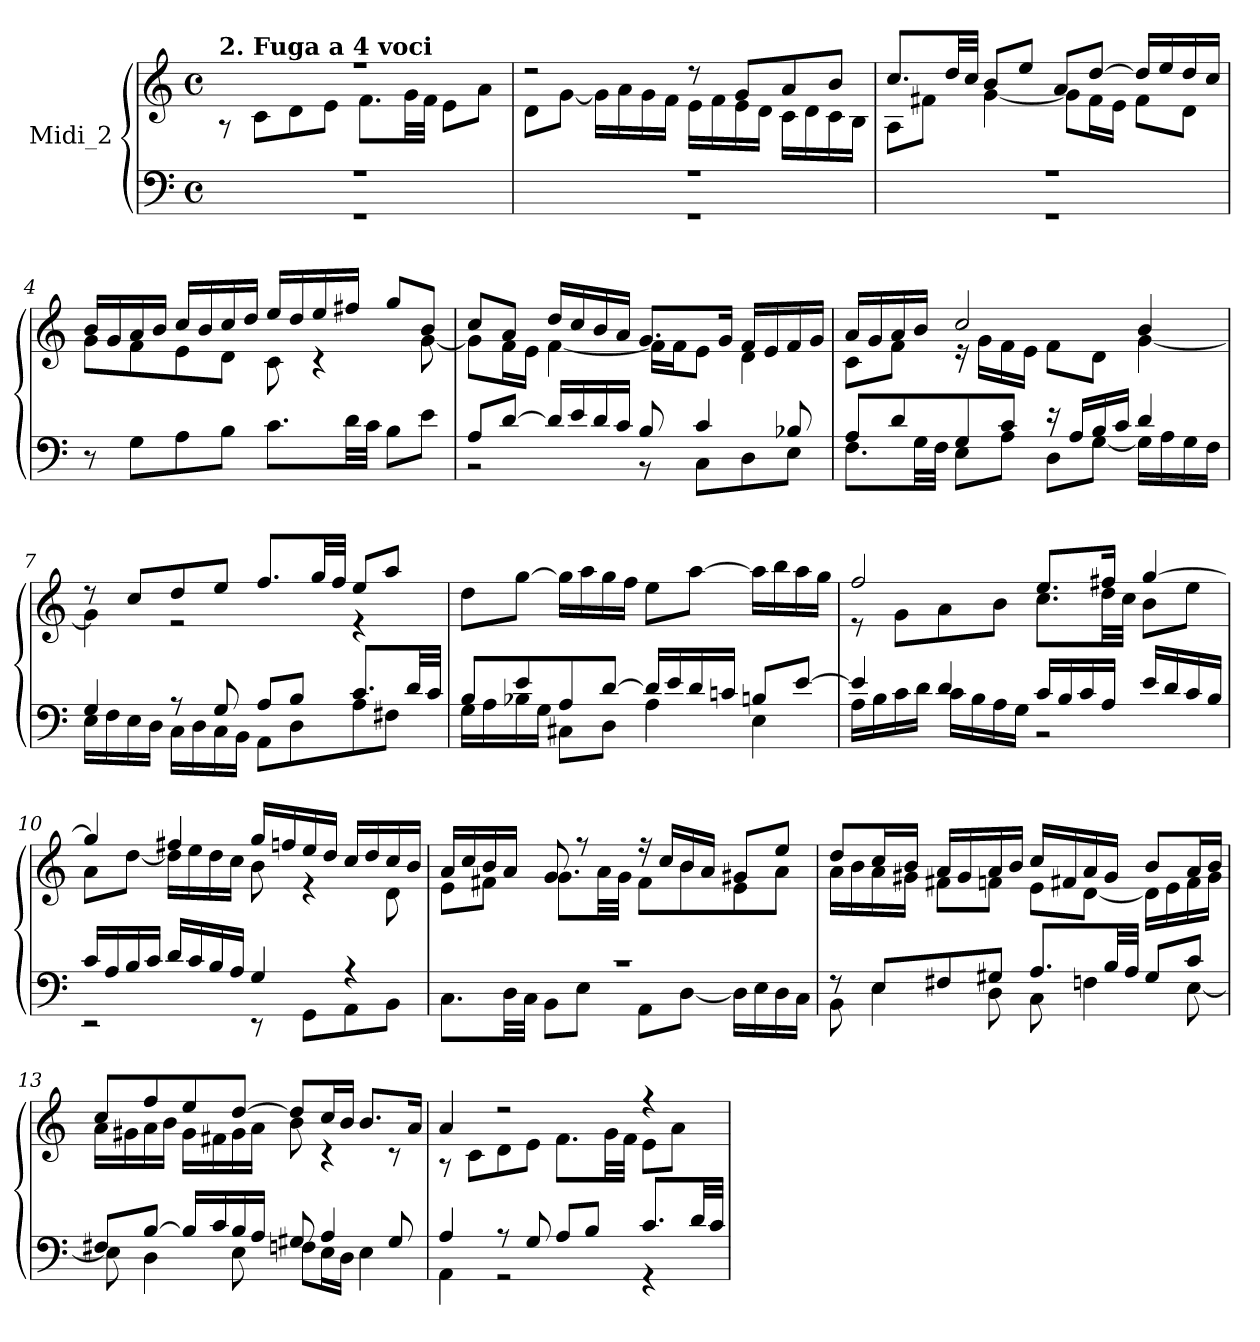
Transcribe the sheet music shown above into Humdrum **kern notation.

**kern	**kern
*part1	*part1
*staff2	*staff1
*I"Midi_2	*
*clefF4	*clefG2
*k[]	*k[]
*M4/4	*M4/4
*met(c)	*met(c)
=1	=1
*^	*^
!	!	!LO:TX:a:B:t=2. Fuga a 4 voci	!
1r	1r	1r	8r
.	.	.	8c\L
.	.	.	8d\
.	.	.	8e\J
.	.	.	8.f\L
.	.	.	32g\LL
.	.	.	32f\JJJ
.	.	.	8e\L
.	.	.	8a\J
=2	=2	=2	=2
1r	1r	2r	8d\L
.	.	.	[8g\J
.	.	.	16g\LL]
.	.	.	16a\
.	.	.	16g\
.	.	.	16f\JJ
.	.	8r	16e\LL
.	.	.	16f\
.	.	8g/L	16e\
.	.	.	16d\JJ
.	.	8a/	16c\LL
.	.	.	16d\
.	.	8b/J	16c\
.	.	.	16B\JJ
=3	=3	=3	=3
1r	1r	8.cc/L	8A\L
.	.	.	8f#X\J
.	.	32dd/LL	.
.	.	32cc/JJJ	.
.	.	8b/L	[4g\
.	.	8ee/J	.
.	.	8a/L	8g\L]
.	.	[8dd/J	16f#\L
.	.	.	16e\JJ
.	.	16dd/LL]	8f#\L
.	.	16ee/	.
.	.	16dd/	8d\J
.	.	16cc/JJ	.
*v	*v	*	*
!!LO:LB:g=z	!!
=4	=4	=4
8r	16b/LL	8g\L
.	16g/	.
8G\L	16a/	8f\
.	16b/JJ	.
8A\	16cc/LL	8e\
.	16b/	.
8B\J	16cc/	8d\J
.	16dd/JJ	.
8.c\L	16ee/LL	8c\
.	16dd/	.
.	16ee/	4r
32d\LL	16ff#X/JJ	.
32c\JJJ	.	.
8B\L	8gg/L	.
8e\J	8b/J	[8g\
=5	=5	=5
*^	*	*
8A/L	2r	8cc/L	8g\L]
[8d/J	.	8a/J	16f\L
.	.	.	16e\JJ
16d/LL]	.	16dd/LL	[4f\
16e/	.	16cc/	.
16d/	.	16b/	.
16c/JJ	.	16a/JJ	.
8B/	8r	8.g/L	16f\LL]
.	.	.	16f\J
4c/	8C\L	.	8e\J
.	.	16g/Jk	.
.	8D\	16f/LL	4d\
.	.	16e/	.
8B-X/	8E\J	16f/	.
.	.	16g/JJ	.
!!LO:LB:g=z	!!
=6	=6	=6	=6
8A/L	8.F\L	16a/LL	8c\L
.	.	16g/	.
8d/	.	16a/	8f\J
.	32G\LL	16b/JJ	.
.	32F\JJJ	.	.
8G/	8E\L	2cc/	16r
.	.	.	16g\LL
8c/J	8A\J	.	16f\
.	.	.	16e\JJ
16r	8D\L	.	8f\L
16A/LL	.	.	.
16B/	[8G\J	.	8d\J
16c/JJ	.	.	.
4d/	16G\LL]	4b/	[4g\
.	16A\	.	.
.	16G\	.	.
.	16F\JJ	.	.
=7	=7	=7	=7
4G/	16E\LL	8r	4g\]
.	16F\	.	.
.	16E\	8cc/L	.
.	16D\JJ	.	.
8r	16C\LL	8dd/	2r
.	16D\	.	.
8G/	16C\	8ee/J	.
.	16BB\JJ	.	.
8A/L	8AA\L	8.ff/L	.
8B/J	8D\	.	.
.	.	32gg/LL	.
.	.	32ff/JJJ	.
8.c/L	8A\	8ee/L	4r
.	8F#X\J	8aa/J	.
32d/LL	.	.	.
32c/JJJ	.	.	.
*	*	*v	*v
!!LO:LB:g=z
=8	=8	=8
8B/L	16G\LL	8dd\L
.	16A\	.
8e/	16B-X\	[8gg\J
.	16G\JJ	.
8A/	8C#X\L	16gg\LL]
.	.	16aa\
[8d/J	8D\J	16gg\
.	.	16ff\JJ
16d/LL]	4A\	8ee\L
16e/	.	.
16d/	.	[8aa\J
16cni/JJ	.	.
8Bni/L	4E\	16aa\LL]
.	.	16bb\
[8e/J	.	16aa\
.	.	16gg\JJ
=9	=9	=9
*	*	*^
4e/]	16A\LL	2ff/	8r
.	16B\	.	.
.	16c\	.	8g\L
.	16d\JJ	.	.
4d/	16c\LL	.	8a\
.	16B\	.	.
.	16A\	.	8b\J
.	16G\JJ	.	.
16c/LL	2r	8.ee/L	8.cc\L
16B/	.	.	.
16c/	.	.	.
16A/JJ	.	16ff#X/Jk	32dd\LL
.	.	.	32cc\JJJ
16e/LL	.	[4gg/	8b\L
16d/	.	.	.
16c/	.	.	8ee\J
16B/JJ	.	.	.
!!LO:LB:g=z	!!
=10	=10	=10	=10
16c/LL	2r	4gg/]	8a\L
16A/	.	.	.
16B/	.	.	[8dd\J
16c/JJ	.	.	.
16d/LL	.	4ff#X/	16dd\LL]
16c/	.	.	16ee\
16B/	.	.	16dd\
16A/JJ	.	.	16cc\JJ
4G/	8r	16gg/LL	8b\
.	.	16ffn/	.
.	8GG\L	16ee/	4r
.	.	16dd/JJ	.
4r	8AA\	16cc/LL	.
.	.	16dd/	.
.	8BB\J	16cc/	8d\
.	.	16b/JJ	.
=11	=11	=11	=11
1r	8.C\L	16a/LL	8e\L
.	.	16cc/	.
.	.	16b/	8f#X\J
.	32D\LL	16a/JJ	.
.	32C\JJJ	.	.
.	8BB\L	8g/	8.g\L
.	8E\J	8r	.
.	.	.	32a\LL
.	.	.	32g\JJJ
.	8AA\L	16r	8f#\L
.	.	16cc/LL	.
.	[8D\J	16b/	8b\
.	.	16a/JJ	.
.	16D\LL]	8g#X/L	8e\
.	16E\	.	.
.	16D\	8ee/J	8a\J
.	16C\JJ	.	.
!!LO:PB:g=z	!!
=12	=12	=12	=12
8r	8BB\	8dd/L	16a\LL
.	.	.	16b\
8E/L	4E\	16cc/L	16a\
.	.	16b/JJ	16g#X\JJ
8F#X/	.	16a/LL	8f#X\L
.	.	16g#/	.
8G#X/J	8D\	16a/	8fn\J
.	.	16b/JJ	.
8.A/L	8C\	16cc/LL	8e\L
.	.	16f#X/	.
.	4Fn\	16a/	[8d\J
32B/LL	.	16g#/JJ	.
32A/JJJ	.	.	.
8G#/L	.	8b/L	16d\LL]
.	.	.	16e\
8c/J	[8E\	16a/L	16f#\
.	.	16b/JJ	16g#\JJ
=13	=13	=13	=13
8F#X/L	8E\]	8cc/L	16a\LL
.	.	.	16g#X\
[8B/J	4D\	8ff/	16a\
.	.	.	16b\JJ
16B/LL]	.	8ee/	16g#\LL
16c/	.	.	16f#X\
16B/	8E\	[8dd/J	16g#\
16A/JJ	.	.	16a\JJ
8G#X/	8Fn\L	8dd/L]	8b\
4A/	16E\L	16cc/L	4r
.	16D\JJ	16b/JJ	.
.	4E\	8.b/L	.
8G#/	.	.	8r
.	.	16a/Jk	.
!!LO:LB:g=z	!!
=14	=14	=14	=14
4A/	4AA\	4a/	8r
.	.	.	8c\L
8r	2r	2r	8d\
8G/	.	.	8e\J
8A/L	.	.	8.f\L
8B/J	.	.	.
.	.	.	32g\LL
.	.	.	32f\JJJ
8.c/L	4r	4r	8e\L
.	.	.	8a\J
32d/LL	.	.	.
32c/JJJ	.	.	.
*v	*v	*	*
*	*v	*v
=	=
*-	*-
